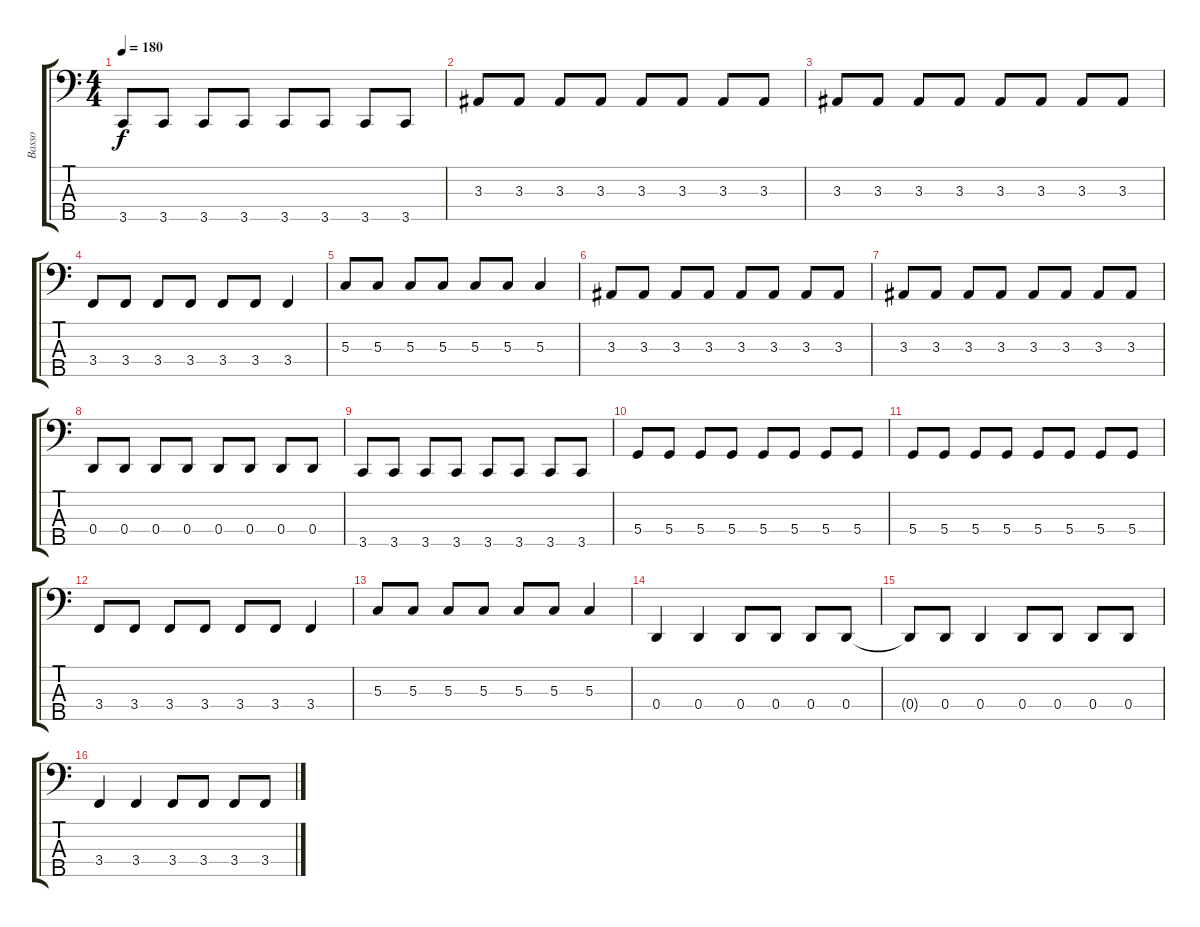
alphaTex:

\track ("Basso" "Basso") {instrument electricbassfinger}
\staff {score tabs}
\tuning (F2 C2 G1 D1 A0) {hide}
\ts (4 4)
\tempo 180
\clef f4
\ks c
3.5.8{dy f} 3.5.8 3.5.8 3.5.8 3.5.8 3.5.8 3.5.8 3.5.8 |
3.3.8 3.3.8 3.3.8 3.3.8 3.3.8 3.3.8 3.3.8 3.3.8 |
3.3.8 3.3.8 3.3.8 3.3.8 3.3.8 3.3.8 3.3.8 3.3.8 |
3.4.8 3.4.8 3.4.8 3.4.8 3.4.8 3.4.8 3.4.4 |
5.3.8 5.3.8 5.3.8 5.3.8 5.3.8 5.3.8 5.3.4 |
3.3.8 3.3.8 3.3.8 3.3.8 3.3.8 3.3.8 3.3.8 3.3.8 |
3.3.8 3.3.8 3.3.8 3.3.8 3.3.8 3.3.8 3.3.8 3.3.8 |
0.4.8 0.4.8 0.4.8 0.4.8 0.4.8 0.4.8 0.4.8 0.4.8 |
3.5.8 3.5.8 3.5.8 3.5.8 3.5.8 3.5.8 3.5.8 3.5.8 |
5.4.8 5.4.8 5.4.8 5.4.8 5.4.8 5.4.8 5.4.8 5.4.8 |
5.4.8 5.4.8 5.4.8 5.4.8 5.4.8 5.4.8 5.4.8 5.4.8 |
3.4.8 3.4.8 3.4.8 3.4.8 3.4.8 3.4.8 3.4.4 |
5.3.8 5.3.8 5.3.8 5.3.8 5.3.8 5.3.8 5.3.4 |
0.4.4 0.4.4 0.4.8 0.4.8 0.4.8 0.4.8 |
0.4{t}.8 0.4.8 0.4.4 0.4.8 0.4.8 0.4.8 0.4.8 |
3.4.4 3.4.4 3.4.8 3.4.8 3.4.8 3.4.8
